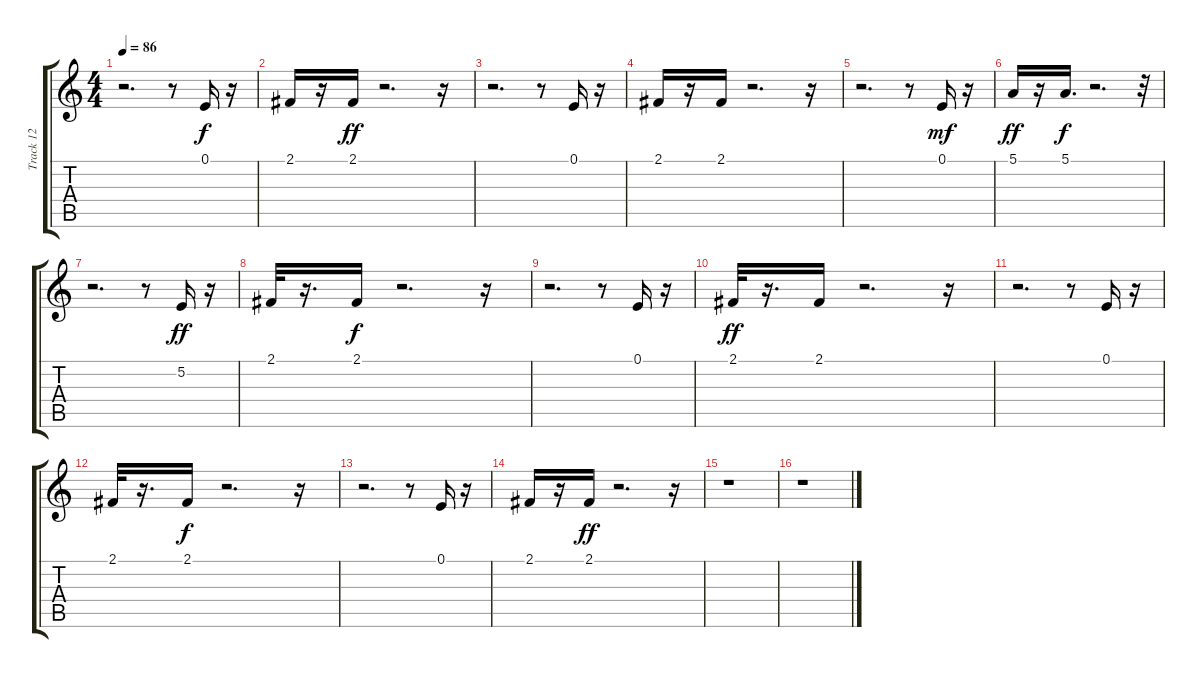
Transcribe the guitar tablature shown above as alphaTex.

\track ("Track 12" "Track 12") {instrument pizzicatostrings}
\staff {score tabs}
\tuning (E4 B3 G3 D3 A2 E2) {hide}
\ts (4 4)
\tempo 86
\clef g2
\ks c
r.2{d dy f} r.8 0.1.16 r.16 |
2.1.16 r.16 2.1.16{dy ff} r.2{d} r.16 |
r.2{d} r.8 0.1.16 r.16 |
2.1.16 r.16 2.1.16 r.2{d} r.16 |
r.2{d} r.8 0.1.16{dy mf} r.16 |
5.1.16{dy ff} r.16 5.1.16{d dy f} r.2{d} r.32 |
r.2{d} r.8 5.2.16{dy ff} r.16 |
2.1.32 r.16{d} 2.1.16{dy f} r.2{d} r.16 |
r.2{d} r.8 0.1.16 r.16 |
2.1.32{dy ff} r.16{d} 2.1.16 r.2{d} r.16 |
r.2{d} r.8 0.1.16 r.16 |
2.1.32 r.16{d} 2.1.16{dy f} r.2{d} r.16 |
r.2{d} r.8 0.1.16 r.16 |
2.1.16 r.16 2.1.16{dy ff} r.2{d} r.16 |
r.1 |
r.1
